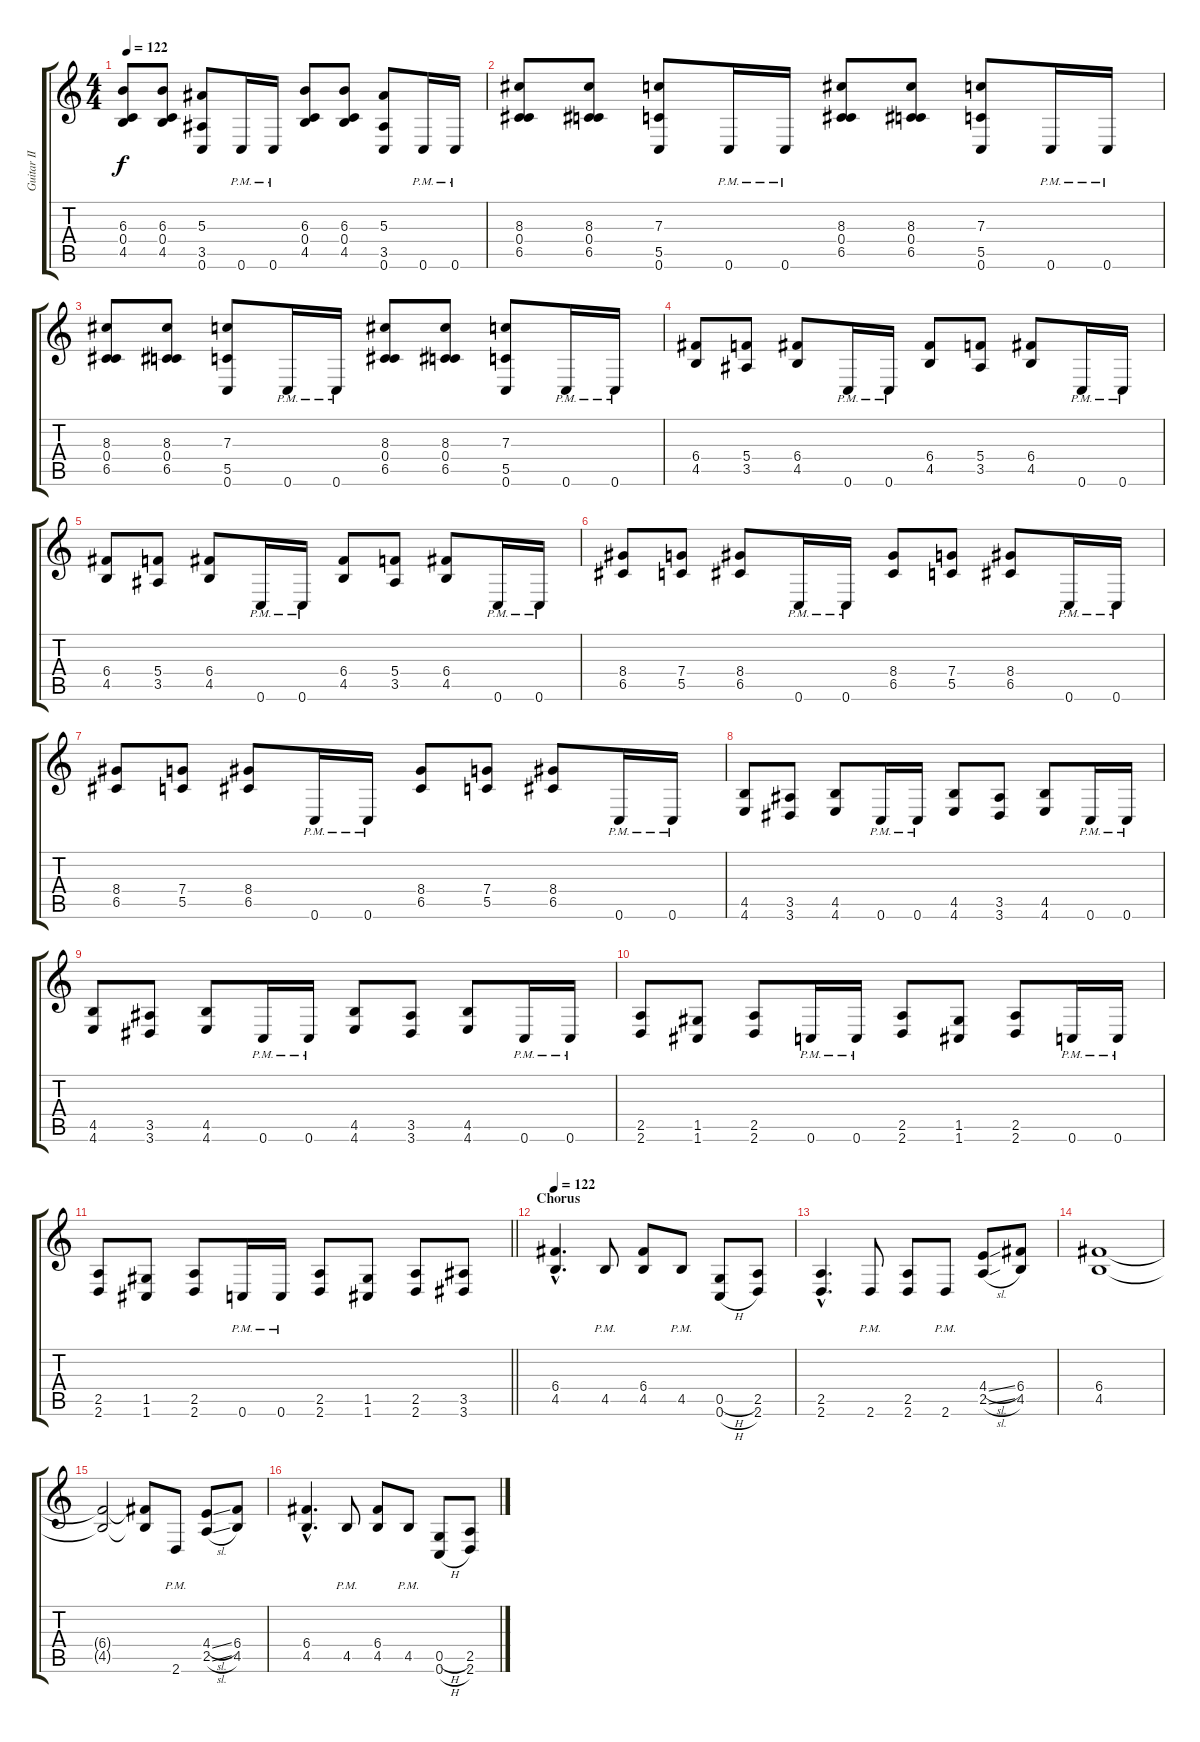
\track ("Guitar II" "Guitar II") {instrument distortionguitar}
\staff {score tabs}
\tuning (D4 A3 F3 C3 G2 C2) {hide}
\ts (4 4)
\tempo 122
\clef g2
\ks c
(6.3 0.4 4.5).8{dy f} (6.3 0.4 4.5).8 (5.3 3.5 0.6).8 0.6{pm}.16 0.6{pm}.16 (6.3 0.4 4.5).8 (6.3 0.4 4.5).8 (5.3 3.5 0.6).8 0.6{pm}.16 0.6{pm}.16 |
(8.3 0.4 6.5).8 (8.3 0.4 6.5).8 (7.3 5.5 0.6).8 0.6{pm}.16 0.6{pm}.16 (8.3 0.4 6.5).8 (8.3 0.4 6.5).8 (7.3 5.5 0.6).8 0.6{pm}.16 0.6{pm}.16 |
(8.3 0.4 6.5).8 (8.3 0.4 6.5).8 (7.3 5.5 0.6).8 0.6{pm}.16 0.6{pm}.16 (8.3 0.4 6.5).8 (8.3 0.4 6.5).8 (7.3 5.5 0.6).8 0.6{pm}.16 0.6{pm}.16 |
(6.4 4.5).8 (5.4 3.5).8 (6.4 4.5).8 0.6{pm}.16 0.6{pm}.16 (6.4 4.5).8 (5.4 3.5).8 (6.4 4.5).8 0.6{pm}.16 0.6{pm}.16 |
(6.4 4.5).8 (5.4 3.5).8 (6.4 4.5).8 0.6{pm}.16 0.6{pm}.16 (6.4 4.5).8 (5.4 3.5).8 (6.4 4.5).8 0.6{pm}.16 0.6{pm}.16 |
(8.4 6.5).8 (7.4 5.5).8 (8.4 6.5).8 0.6{pm}.16 0.6{pm}.16 (8.4 6.5).8 (7.4 5.5).8 (8.4 6.5).8 0.6{pm}.16 0.6{pm}.16 |
(8.4 6.5).8 (7.4 5.5).8 (8.4 6.5).8 0.6{pm}.16 0.6{pm}.16 (8.4 6.5).8 (7.4 5.5).8 (8.4 6.5).8 0.6{pm}.16 0.6{pm}.16 |
(4.5 4.6).8 (3.5 3.6).8 (4.5 4.6).8 0.6{pm}.16 0.6{pm}.16 (4.5 4.6).8 (3.5 3.6).8 (4.5 4.6).8 0.6{pm}.16 0.6{pm}.16 |
(4.5 4.6).8 (3.5 3.6).8 (4.5 4.6).8 0.6{pm}.16 0.6{pm}.16 (4.5 4.6).8 (3.5 3.6).8 (4.5 4.6).8 0.6{pm}.16 0.6{pm}.16 |
(2.5 2.6).8 (1.5 1.6).8 (2.5 2.6).8 0.6{pm}.16 0.6{pm}.16 (2.5 2.6).8 (1.5 1.6).8 (2.5 2.6).8 0.6{pm}.16 0.6{pm}.16 |
\barLineRight lightlight
(2.5 2.6).8 (1.5 1.6).8 (2.5 2.6).8 0.6{pm}.16 0.6{pm}.16 (2.5 2.6).8 (1.5 1.6).8 (2.5 2.6).8 (3.5 3.6).8 |
\section ("" "Chorus")
\tempo 122
(6.4{hac} 4.5{hac}).4{d} 4.5{pm}.8 (6.4 4.5).8 4.5{pm}.8 (0.5{h} 0.6{h}).8 (2.5 2.6).8 |
(2.5{hac} 2.6{hac}).4{d} 2.6{pm}.8 (2.5 2.6).8 2.6{pm}.8 (4.4{sl} 2.5{sl}).8 (6.4 4.5).8 |
(6.4 4.5).1 |
(6.4{t} 4.5{t}).2 (6.4{t} 4.5{t}).8 2.6{pm}.8 (4.4{sl} 2.5{sl}).8 (6.4 4.5).8 |
(6.4{hac} 4.5{hac}).4{d} 4.5{pm}.8 (6.4 4.5).8 4.5{pm}.8 (0.5{h} 0.6{h}).8 (2.5 2.6).8
